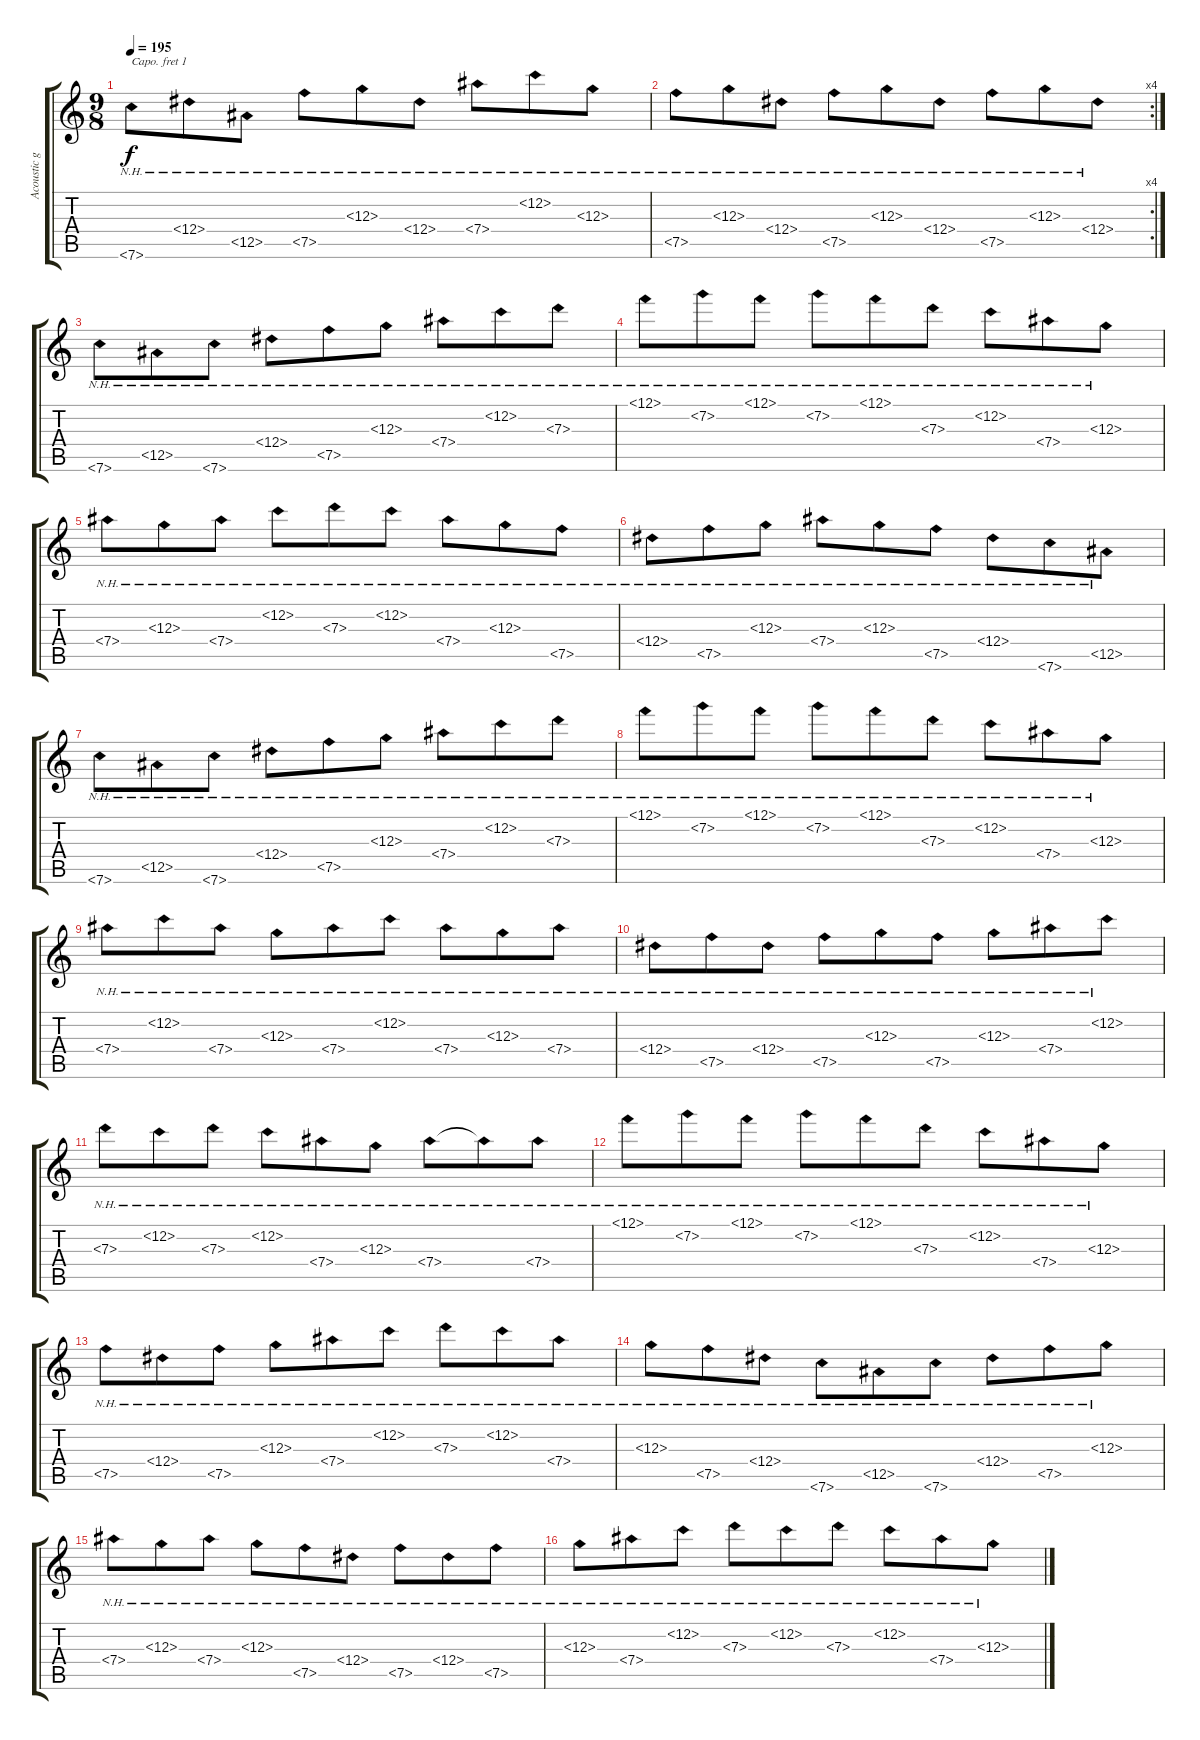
\track ("Acoustic guitar" "Acoustic g") {instrument acousticguitarsteel}
\staff {score tabs}
\capo 1
\tuning (E4 B3 Gb3 D3 A2 E2) {hide}
\ts (9 8)
\tempo 195
\clef g2
\ks c
7.6{nh}.8{dy f beam merge} 12.4{nh}.8{beam merge} 12.5{nh}.8{beam split} 7.5{nh}.8{beam merge} 12.3{nh}.8{beam merge} 12.4{nh}.8 7.4{nh}.8{beam merge} 12.2{nh}.8{beam merge} 12.3{nh}.8 |
\rc 4
7.5{nh}.8{beam merge} 12.3{nh}.8{beam merge} 12.4{nh}.8{beam split} 7.5{nh}.8{beam merge} 12.3{nh}.8{beam merge} 12.4{nh}.8 7.5{nh}.8{beam merge} 12.3{nh}.8{beam merge} 12.4{nh}.8 |
7.6{nh}.8{beam merge} 12.5{nh}.8{beam merge} 7.6{nh}.8{beam split} 12.4{nh}.8{beam merge} 7.5{nh}.8{beam merge} 12.3{nh}.8 7.4{nh}.8{beam merge} 12.2{nh}.8{beam merge} 7.3{nh}.8 |
12.1{nh}.8{beam merge} 7.2{nh}.8{beam merge} 12.1{nh}.8{beam split} 7.2{nh}.8{beam merge} 12.1{nh}.8{beam merge} 7.3{nh}.8 12.2{nh}.8{beam merge} 7.4{nh}.8{beam merge} 12.3{nh}.8 |
7.4{nh}.8{beam merge} 12.3{nh}.8{beam merge} 7.4{nh}.8{beam split} 12.2{nh}.8{beam merge} 7.3{nh}.8{beam merge} 12.2{nh}.8 7.4{nh}.8{beam merge} 12.3{nh}.8{beam merge} 7.5{nh}.8 |
12.4{nh}.8{beam merge} 7.5{nh}.8{beam merge} 12.3{nh}.8{beam split} 7.4{nh}.8{beam merge} 12.3{nh}.8{beam merge} 7.5{nh}.8 12.4{nh}.8{beam merge} 7.6{nh}.8{beam merge} 12.5{nh}.8 |
7.6{nh}.8{beam merge} 12.5{nh}.8{beam merge} 7.6{nh}.8{beam split} 12.4{nh}.8{beam merge} 7.5{nh}.8{beam merge} 12.3{nh}.8 7.4{nh}.8{beam merge} 12.2{nh}.8{beam merge} 7.3{nh}.8 |
12.1{nh}.8{beam merge} 7.2{nh}.8{beam merge} 12.1{nh}.8{beam split} 7.2{nh}.8{beam merge} 12.1{nh}.8{beam merge} 7.3{nh}.8 12.2{nh}.8{beam merge} 7.4{nh}.8{beam merge} 12.3{nh}.8 |
7.4{nh}.8{beam merge} 12.2{nh}.8{beam merge} 7.4{nh}.8{beam split} 12.3{nh}.8{beam merge} 7.4{nh}.8{beam merge} 12.2{nh}.8 7.4{nh}.8{beam merge} 12.3{nh}.8{beam merge} 7.4{nh}.8 |
12.4{nh}.8 7.5{nh}.8{beam merge} 12.4{nh}.8{beam split} 7.5{nh}.8{beam merge} 12.3{nh}.8{beam merge} 7.5{nh}.8 12.3{nh}.8{beam merge} 7.4{nh}.8{beam merge} 12.2{nh}.8 |
7.3{nh}.8{beam merge} 12.2{nh}.8{beam merge} 7.3{nh}.8{beam split} 12.2{nh}.8{beam merge} 7.4{nh}.8{beam merge} 12.3{nh}.8 7.4{nh}.8{beam merge} 7.4{nh t}.8{beam merge} 7.4{nh}.8 |
12.1{nh}.8{beam merge} 7.2{nh}.8{beam merge} 12.1{nh}.8{beam split} 7.2{nh}.8{beam merge} 12.1{nh}.8{beam merge} 7.3{nh}.8 12.2{nh}.8{beam merge} 7.4{nh}.8{beam merge} 12.3{nh}.8 |
7.5{nh}.8{beam merge} 12.4{nh}.8{beam merge} 7.5{nh}.8{beam split} 12.3{nh}.8{beam merge} 7.4{nh}.8{beam merge} 12.2{nh}.8 7.3{nh}.8{beam merge} 12.2{nh}.8{beam merge} 7.4{nh}.8 |
12.3{nh}.8{beam merge} 7.5{nh}.8{beam merge} 12.4{nh}.8{beam split} 7.6{nh}.8{beam merge} 12.5{nh}.8{beam merge} 7.6{nh}.8 12.4{nh}.8{beam merge} 7.5{nh}.8{beam merge} 12.3{nh}.8 |
7.4{nh}.8{beam merge} 12.3{nh}.8{beam merge} 7.4{nh}.8{beam split} 12.3{nh}.8{beam merge} 7.5{nh}.8{beam merge} 12.4{nh}.8{beam split} 7.5{nh}.8{beam merge} 12.4{nh}.8{beam merge} 7.5{nh}.8 |
12.3{nh}.8{beam merge} 7.4{nh}.8{beam merge} 12.2{nh}.8{beam split} 7.3{nh}.8{beam merge} 12.2{nh}.8{beam merge} 7.3{nh}.8{beam split} 12.2{nh}.8{beam merge} 7.4{nh}.8{beam merge} 12.3{nh}.8
